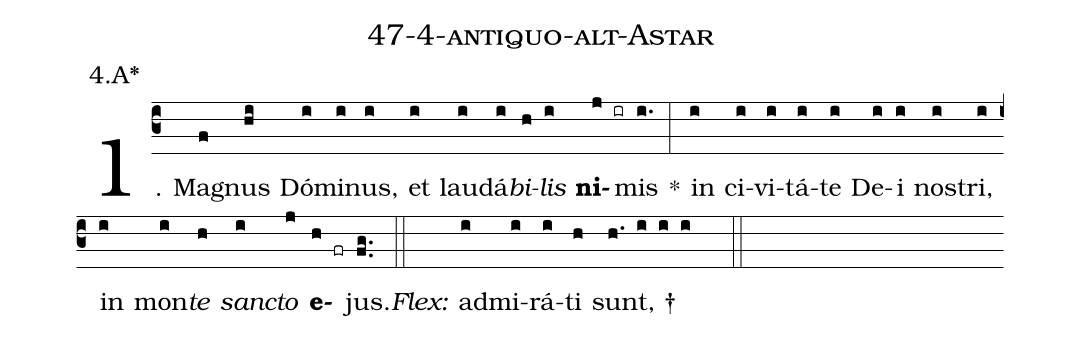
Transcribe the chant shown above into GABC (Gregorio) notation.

name: 47-4-antiquo-alt-Astar;
annotation: 4.A*;
%%
(c3)1. Ma(f)gnus(hi) Dó(i)mi(i)nus,(i) et(i) lau(i)dá(i)<i>bi</i>(h)<i>lis</i>(i) <b>ni</b>(j ir)mis(i.) *(:) in(i) ci(i)vi(i)tá(i)te(i) De(i)i(i) nos(i)tri,(i) in(i) mon(i)<i>te</i>(h) <i>sanc</i>(i)<i>to</i>(j) <b>e</b>(h fr)jus.(fg..) (::)
<i>Flex:</i>()  ad(i)mi(i)rá(i)ti(h) sunt, †(h. i i i  ::)
